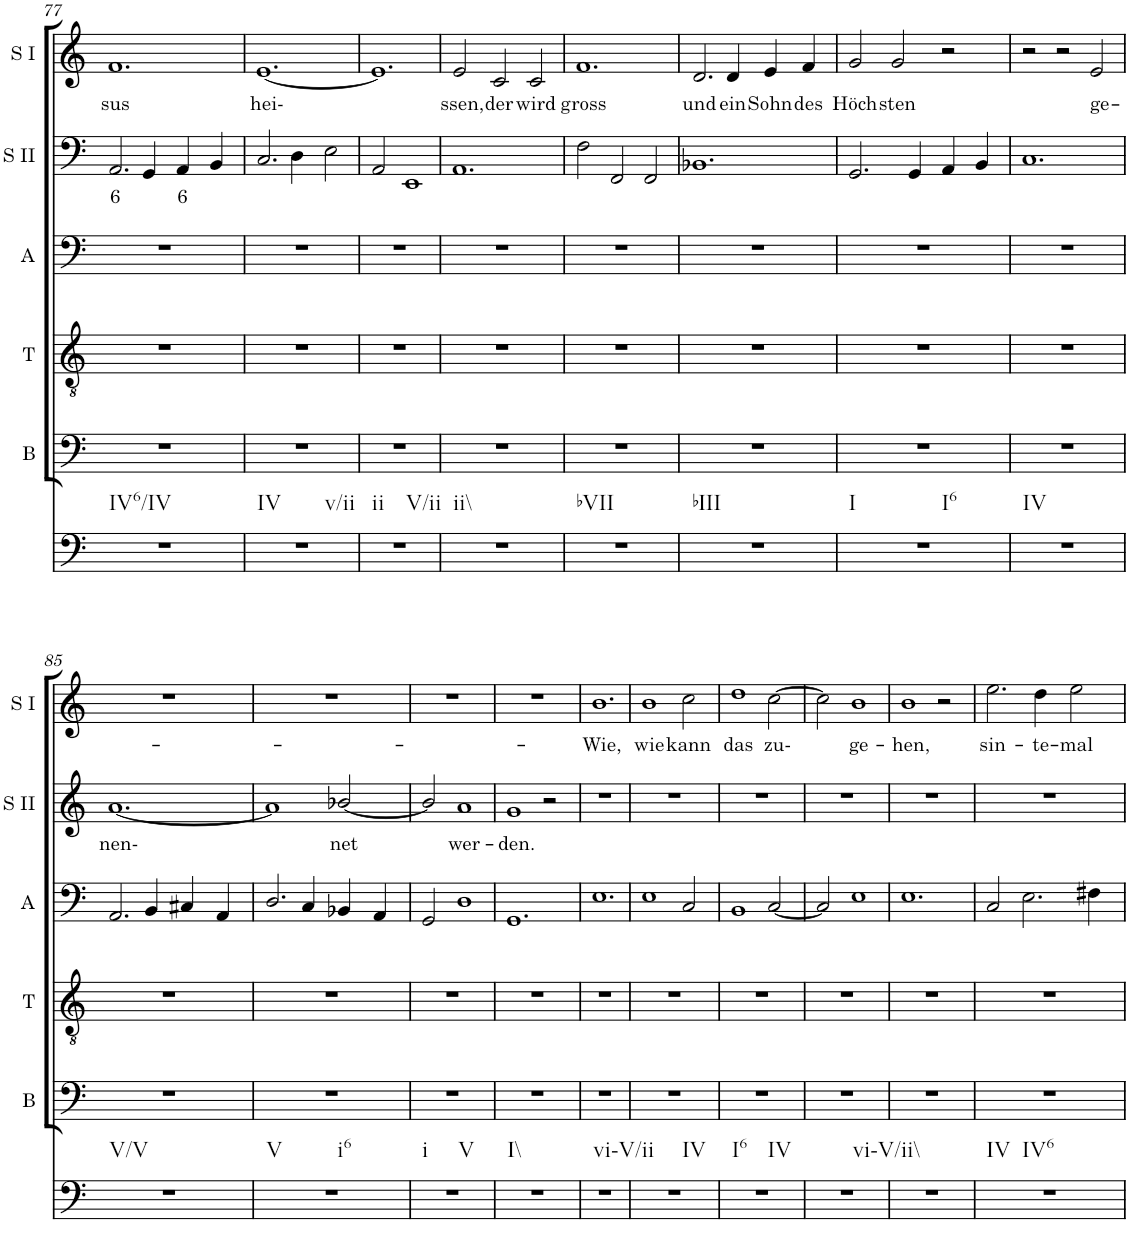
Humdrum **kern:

**kern	**kern	**kern	**kern	**kern	**text	**kern	**text
*part6	*part5	*part4	*part3	*part2	*part2	*part1	*part1
*staff6	*staff5	*staff4	*staff3	*staff2	*staff2	*staff1	*staff1
*I"Continuo	*I"Bass	*I"Tenor	*I"Alto	*I"Soprano II	*	*I"Soprano I	*
*	*I'B	*I'T	*I'A	*I'S II	*	*I'S I	*
!!LO:PB:g=z
*clefF4	*clefF4	*clefGv2	*clefG2	*clefG2	*	*clefG2	*
*k[]	*k[]	*k[]	*k[]	*k[]	*	*k[]	*
*M3/2	*M3/2	*M3/2	*M3/2	*M3/2	*	*M3/2	*
=77	=77	=77	=77	=77	=77	=77	=77
!LO:TX:b:t=IV6/IV	!	!	!	!	!	!	!
!	!	!	!	!	!LO:LY:b	!	!LO:LY:b
1.r	1.r	1.r	1.r	2.AA/	6	1.f	sus
.	.	.	.	4GG/	.	.	.
!	!	!	!	!	!LO:LY:b	!	!
.	.	.	.	4AA/	6	.	.
.	.	.	.	4BB/	.	.	.
=78	=78	=78	=78	=78	=78	=78	=78
!LO:TX:b:t=IV	!	!	!	!	!	!	!
!LO:TX:b:t=v/ii	!	!	!	!	!	!	!
!	!	!	!	!	!	!	!LO:LY:b
1.r	1.r	1.r	1.r	2.C/	.	[1.e	hei-
.	.	.	.	4D\	.	.	.
.	.	.	.	2E\	.	.	.
=79	=79	=79	=79	=79	=79	=79	=79
!LO:TX:b:t=ii	!	!	!	!	!	!	!
!LO:TX:b:t=V/ii	!	!	!	!	!	!	!
1.r	1.r	1.r	1.r	2AA/	.	1.e]	.
.	.	.	.	1EE	.	.	.
=80	=80	=80	=80	=80	=80	=80	=80
!LO:TX:b:t=ii\\	!	!	!	!	!	!	!
!	!	!	!	!	!	!	!LO:LY:b
1.r	1.r	1.r	1.r	1.AA	.	2e/	ssen,
!	!	!	!	!	!	!	!LO:LY:b
.	.	.	.	.	.	2c/	der
!	!	!	!	!	!	!	!LO:LY:b
.	.	.	.	.	.	2c/	wird
=81	=81	=81	=81	=81	=81	=81	=81
!LO:TX:b:t=bVII	!	!	!	!	!	!	!
!	!	!	!	!	!	!	!LO:LY:b
1.r	1.r	1.r	1.r	2F\	.	1.f	gross
.	.	.	.	2FF/	.	.	.
.	.	.	.	2FF/	.	.	.
=82	=82	=82	=82	=82	=82	=82	=82
!LO:TX:b:t=bIII	!	!	!	!	!	!	!
!	!	!	!	!	!	!	!LO:LY:b
1.r	1.r	1.r	1.r	1.BB-X	.	2.d/	und
!	!	!	!	!	!	!	!LO:LY:b
.	.	.	.	.	.	4d/	ein
!	!	!	!	!	!	!	!LO:LY:b
.	.	.	.	.	.	4e/	Sohn
!	!	!	!	!	!	!	!LO:LY:b
.	.	.	.	.	.	4f/	des
=83	=83	=83	=83	=83	=83	=83	=83
!LO:TX:b:t=I	!	!	!	!	!	!	!
!LO:TX:b:t=I6	!	!	!	!	!	!	!
!	!	!	!	!	!	!	!LO:LY:b
1.r	1.r	1.r	1.r	2.GG/	.	2g/	Höch-
!	!	!	!	!	!	!	!LO:LY:b
.	.	.	.	.	.	2g/	sten
.	.	.	.	4GG/	.	.	.
.	.	.	.	4AA/	.	2r	.
.	.	.	.	4BB/	.	.	.
=84	=84	=84	=84	=84	=84	=84	=84
!LO:TX:b:t=IV	!	!	!	!	!	!	!
1.r	1.r	1.r	1.r	1.C	.	2r	.
.	.	.	.	.	.	2r	.
!	!	!	!	!	!	!	!LO:LY:b
.	.	.	.	.	.	2e/	ge-
!!LO:LB:g=z
=85	=85	=85	=85	=85	=85	=85	=85
!LO:TX:b:t=V/V	!	!	!	!	!	!	!
!	!	!	!	!	!LO:LY:b	!	!
1.r	1.r	1.r	2.AA/	[1.a	nen-	1.r	.
.	.	.	4BB/	.	.	.	.
.	.	.	4C#X/	.	.	.	.
.	.	.	4AA/	.	.	.	.
=86	=86	=86	=86	=86	=86	=86	=86
!LO:TX:b:t=V	!	!	!	!	!	!	!
!LO:TX:b:t=i6	!	!	!	!	!	!	!
1.r	1.r	1.r	2.D/	1a]	.	1.r	.
.	.	.	4C/	.	.	.	.
!	!	!	!	!	!LO:LY:b	!	!
.	.	.	4BB-X/	[2b-X/	net	.	.
.	.	.	4AA/	.	.	.	.
=87	=87	=87	=87	=87	=87	=87	=87
!LO:TX:b:t=i	!	!	!	!	!	!	!
!LO:TX:b:t=V	!	!	!	!	!	!	!
1.r	1.r	1.r	2GG/	2b-/]	.	1.r	.
!	!	!	!	!	!LO:LY:b	!	!
.	.	.	1D	1a	wer-	.	.
=88	=88	=88	=88	=88	=88	=88	=88
!LO:TX:b:t=I\\	!	!	!	!	!	!	!
!	!	!	!	!	!LO:LY:b	!	!
1.r	1.r	1.r	1.GG	1g	den.	1.r	.
.	.	.	.	2r	.	.	.
=89	=89	=89	=89	=89	=89	=89	=89
!LO:TX:b:t=vi-V/ii	!	!	!	!	!	!	!
!	!	!	!	!	!	!	!LO:LY:b
1.r	1.r	1.r	1.E	1.r	.	1.b	Wie,
=90	=90	=90	=90	=90	=90	=90	=90
!LO:TX:b:t=IV	!	!	!	!	!	!	!
!	!	!	!	!	!	!	!LO:LY:b
1.r	1.r	1.r	1E	1.r	.	1b	wie
!	!	!	!	!	!	!	!LO:LY:b
.	.	.	2C/	.	.	2cc\	kann
=91	=91	=91	=91	=91	=91	=91	=91
!LO:TX:b:t=I6	!	!	!	!	!	!	!
!LO:TX:b:t=IV	!	!	!	!	!	!	!
!	!	!	!	!	!	!	!LO:LY:b
1.r	1.r	1.r	1BB	1.r	.	1dd	das
!	!	!	!	!	!	!	!LO:LY:b
.	.	.	[2C/	.	.	[2cc\	zu-
=92	=92	=92	=92	=92	=92	=92	=92
!LO:TX:b:t=vi-V/ii\\	!	!	!	!	!	!	!
1.r	1.r	1.r	2C/]	1.r	.	2cc\]	.
!	!	!	!	!	!	!	!LO:LY:b
.	.	.	1E	.	.	1b	ge-
=93	=93	=93	=93	=93	=93	=93	=93
!	!	!	!	!	!	!	!LO:LY:b
1.r	1.r	1.r	1.E	1.r	.	1b	hen,
.	.	.	.	.	.	2r	.
=94	=94	=94	=94	=94	=94	=94	=94
!LO:TX:b:t=IV	!	!	!	!	!	!	!
!LO:TX:b:t=IV6	!	!	!	!	!	!	!
!	!	!	!	!	!	!	!LO:LY:b
1.r	1.r	1.r	2C/	1.r	.	2.ee\	sin-
.	.	.	2.E\	.	.	.	.
!	!	!	!	!	!	!	!LO:LY:b
.	.	.	.	.	.	4dd\	te-
!	!	!	!	!	!	!	!LO:LY:b
.	.	.	.	.	.	2ee\	mal
.	.	.	4F#X\	.	.	.	.
=	=	=	=	=	=	=	=
*-	*-	*-	*-	*-	*-	*-	*-
